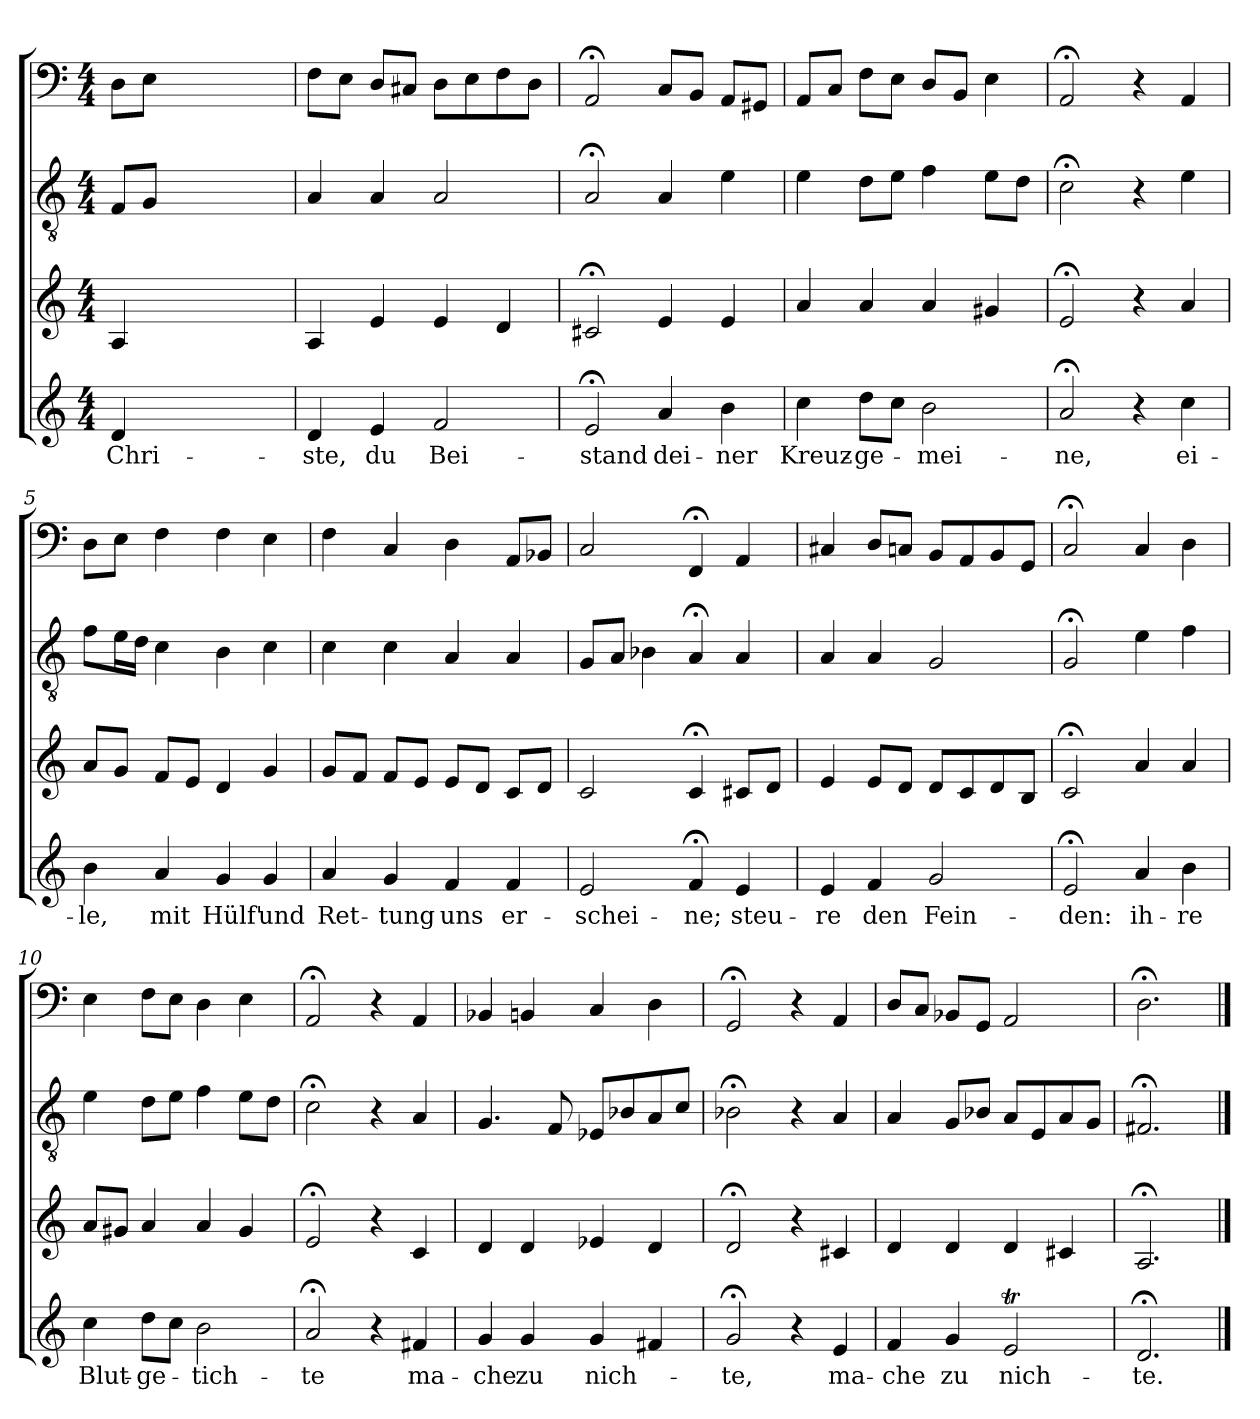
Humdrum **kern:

**kern	**text	**kern	**kern	**kern
*part4	*part4	*part3	*part2	*part1
*staff4	*staff4	*staff3	*staff2	*staff1
*clefG2	*	*clefG2	*clefGv2	*clefF4
*k[]	*	*k[]	*k[]	*k[]
*a:	*	*a:	*a:	*a:
*M4/4	*	*M4/4	*M4/4	*M4/4
=	=	=	=	=
4d/	Chri-	4A/	8F/L	8D\L
.	.	.	8G/J	8E\J
2ryy	.	2ryy	2ryy	2ryy
4ryy	.	4ryy	4ryy	4ryy
=1	=1	=1	=1	=1
4d/	-ste,	4A/	4A/	8F\L
.	.	.	.	8E\J
4e/	du	4e/	4A/	8D/L
.	.	.	.	8C#X/J
2f/	Bei-	4e/	2A/	8D\L
.	.	.	.	8E\
.	.	4d/	.	8F\
.	.	.	.	8D\J
=2	=2	=2	=2	=2
2e;</	-stand	2c#X;</	2A;</	2AA;</
4a/	dei-	4e/	4A/	8C/L
.	.	.	.	8BB/J
4b\	-ner	4e/	4e\	8AA/L
.	.	.	.	8GG#X/J
=3	=3	=3	=3	=3
4cc\	Kreuz-	4a/	4e\	8AA/L
.	.	.	.	8C/J
8dd\L	-ge-	4a/	8d\L	8F\L
8cc\J	.	.	8e\J	8E\J
2b\	-mei-	4a/	4f\	8D/L
.	.	.	.	8BB/J
.	.	4g#X/	8e\L	4E\
.	.	.	8d\J	.
=4	=4	=4	=4	=4
2a;</	-ne,	2e;</	2c;<\	2AA;</
4r	.	4r	4r	4r
4cc\	ei-	4a/	4e\	4AA/
=5	=5	=5	=5	=5
4b\	-le,	8a/L	8f\L	8D\L
.	.	8g/J	16e\L	8E\J
.	.	.	16d\JJ	.
4a/	mit	8f/L	4c\	4F\
.	.	8e/J	.	.
4g/	Hülf'	4d/	4B\	4F\
4g/	und	4g/	4c\	4E\
=6	=6	=6	=6	=6
4a/	Ret-	8g/L	4c\	4F\
.	.	8f/J	.	.
4g/	-tung	8f/L	4c\	4C/
.	.	8e/J	.	.
4f/	uns	8e/L	4A/	4D\
.	.	8d/J	.	.
4f/	er-	8c/L	4A/	8AA/L
.	.	8d/J	.	8BB-X/J
=7	=7	=7	=7	=7
2e/	-schei-	2c/	8G/L	2C/
.	.	.	8A/J	.
.	.	.	4B-X\	.
4f;</	-ne;	4c;</	4A;</	4FF;</
4e/	steu-	8c#X/L	4A/	4AA/
.	.	8d/J	.	.
=8	=8	=8	=8	=8
4e/	-re	4e/	4A/	4C#X/
4f/	den	8e/L	4A/	8D/L
.	.	8d/J	.	8Cn/J
2g/	Fein-	8d/L	2G/	8BB/L
.	.	8c/	.	8AA/
.	.	8d/	.	8BB/
.	.	8B/J	.	8GG/J
=9	=9	=9	=9	=9
2e;</	-den:	2c;</	2G;</	2C;</
4a/	ih-	4a/	4e\	4C/
4b\	-re	4a/	4f\	4D\
=10	=10	=10	=10	=10
4cc\	Blut-	8a/L	4e\	4E\
.	.	8g#X/J	.	.
8dd\L	-ge-	4a/	8d\L	8F\L
8cc\J	.	.	8e\J	8E\J
2b\	-tich-	4a/	4f\	4D\
.	.	4g#/	8e\L	4E\
.	.	.	8d\J	.
=11	=11	=11	=11	=11
2a;</	-te	2e;</	2c;<\	2AA;</
4r	.	4r	4r	4r
4f#X/	ma-	4c/	4A/	4AA/
=12	=12	=12	=12	=12
4g/	-che	4d/	4.G/	4BB-X/
4g/	zu	4d/	.	4BBn/
.	.	.	8F/	.
4g/	nich-	4e-X/	8E-X/L	4C/
.	.	.	8B-X/	.
4f#X/	.	4d/	8A/	4D\
.	.	.	8c/J	.
=13	=13	=13	=13	=13
2g;</	-te,	2d;</	2B-X;<\	2GG;</
4r	.	4r	4r	4r
4e/	ma-	4c#X/	4A/	4AA/
=14	=14	=14	=14	=14
4f/	-che	4d/	4A/	8D/L
.	.	.	.	8C/J
4g/	zu	4d/	8G/L	8BB-X/L
.	.	.	8B-X/J	8GG/J
2et/	nich-	4d/	8A/L	2AA/
.	.	.	8E/	.
.	.	4c#X/	8A/	.
.	.	.	8G/J	.
=15	=15	=15	=15	=15
2.d;</	-te.	2.A;</	2.F#X;</	2.D;<\
==	==	==	==	==
*-	*-	*-	*-	*-
